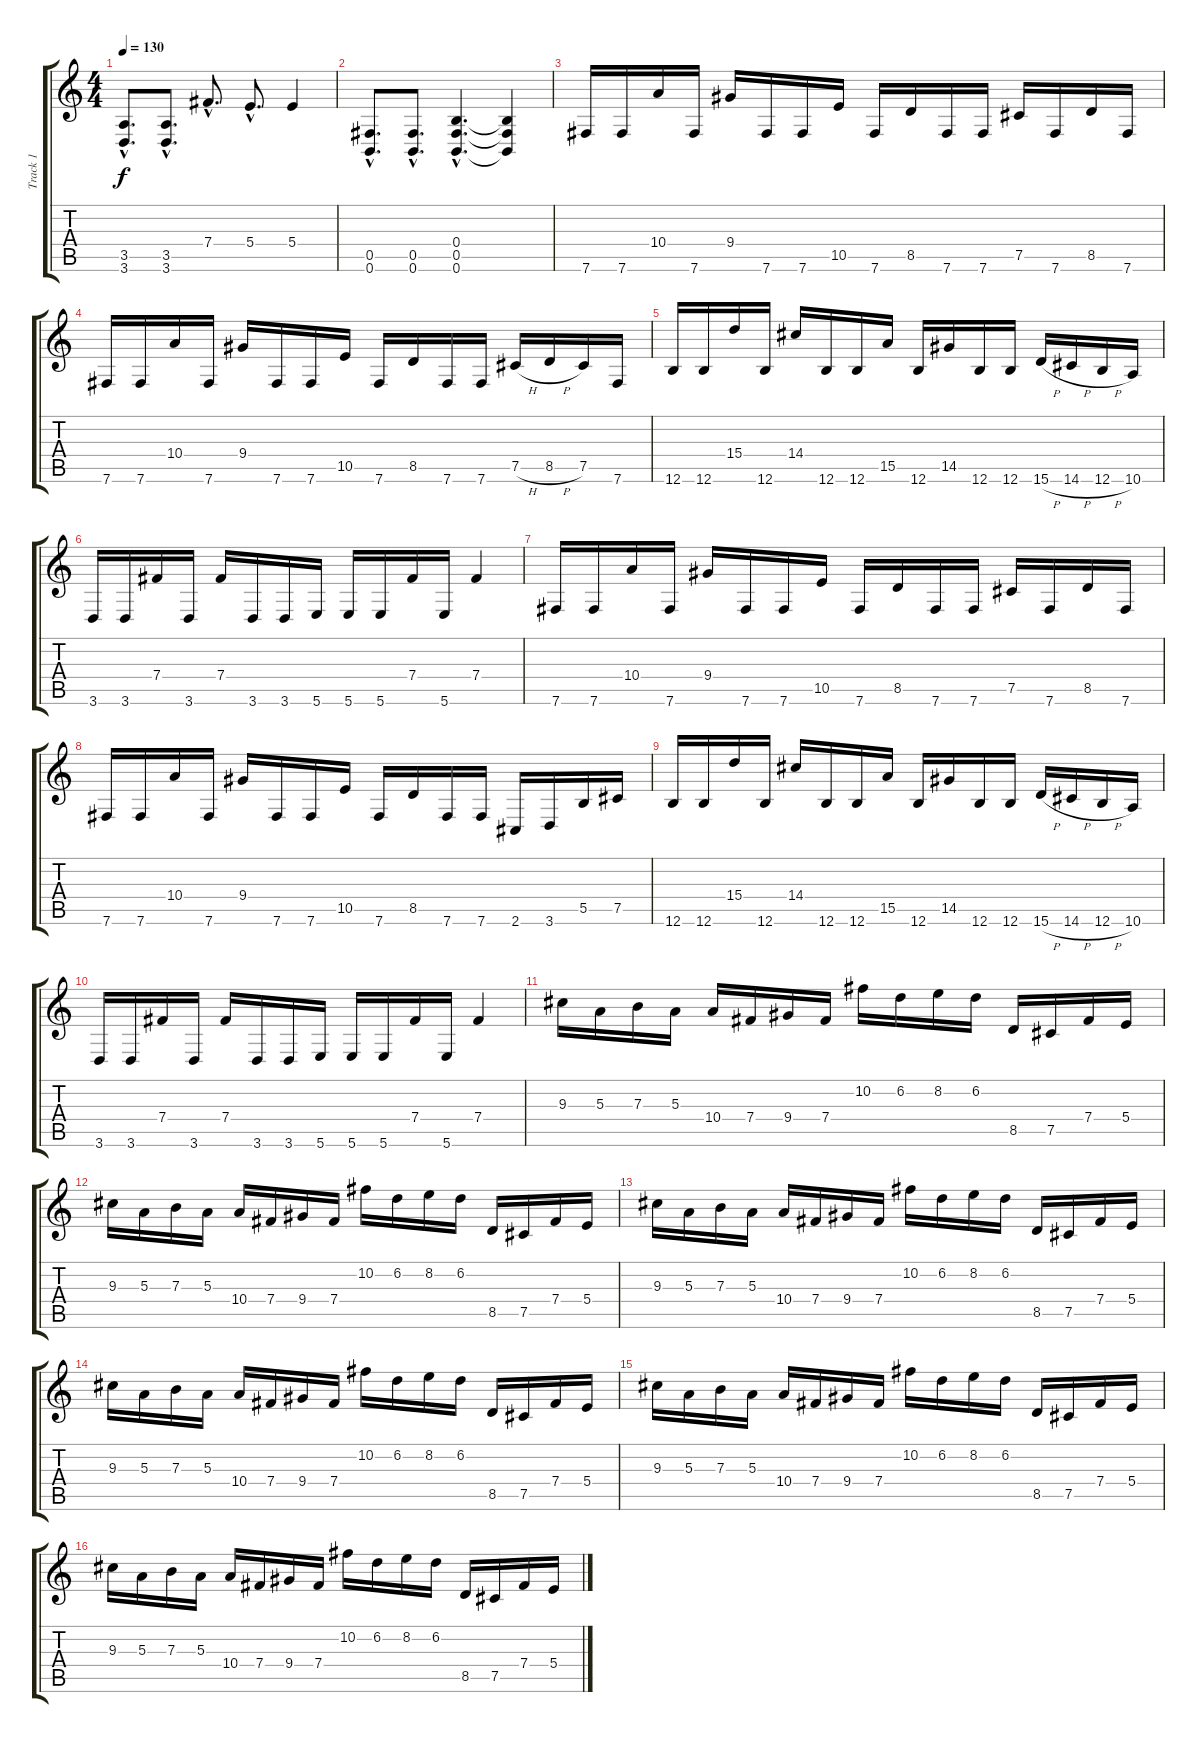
\track ("Track 1" "Track 1") {instrument distortionguitar}
\staff {score tabs}
\tuning (Db4 Ab3 E3 B2 Gb2 B1) {hide}
\ts (4 4)
\tempo 130
\clef g2
\ks c
(3.5{hac} 3.6{hac}).8{d dy f} (3.5{hac} 3.6{hac}).8{d} 7.4{hac}.8{d} 5.4{hac}.8{d} 5.4.4 |
(0.5{hac} 0.6{hac}).8{d} (0.5{hac} 0.6{hac}).8{d} (0.4{hac} 0.5{hac} 0.6{hac}).4{d} (0.4{t} 0.5{t} 0.6{t}).4 |
7.6.16 7.6.16 10.4.16 7.6.16 9.4.16 7.6.16 7.6.16 10.5.16 7.6.16 8.5.16 7.6.16 7.6.16 7.5.16 7.6.16 8.5.16 7.6.16 |
7.6.16 7.6.16 10.4.16 7.6.16 9.4.16 7.6.16 7.6.16 10.5.16 7.6.16 8.5.16 7.6.16 7.6.16 7.5{h}.16 8.5{h}.16 7.5.16 7.6.16 |
12.6.16 12.6.16 15.4.16 12.6.16 14.4.16 12.6.16 12.6.16 15.5.16 12.6.16 14.5.16 12.6.16 12.6.16 15.6{h}.16 14.6{h}.16 12.6{h}.16 10.6.16 |
3.6.16 3.6.16 7.4.16 3.6.16 7.4.16 3.6.16 3.6.16 5.6.16 5.6.16 5.6.16 7.4.16 5.6.16 7.4.4 |
7.6.16 7.6.16 10.4.16 7.6.16 9.4.16 7.6.16 7.6.16 10.5.16 7.6.16 8.5.16 7.6.16 7.6.16 7.5.16 7.6.16 8.5.16 7.6.16 |
7.6.16 7.6.16 10.4.16 7.6.16 9.4.16 7.6.16 7.6.16 10.5.16 7.6.16 8.5.16 7.6.16 7.6.16 2.6.16 3.6.16 5.5.16 7.5.16 |
12.6.16 12.6.16 15.4.16 12.6.16 14.4.16 12.6.16 12.6.16 15.5.16 12.6.16 14.5.16 12.6.16 12.6.16 15.6{h}.16 14.6{h}.16 12.6{h}.16 10.6.16 |
3.6.16 3.6.16 7.4.16 3.6.16 7.4.16 3.6.16 3.6.16 5.6.16 5.6.16 5.6.16 7.4.16 5.6.16 7.4.4 |
9.3.16 5.3.16 7.3.16 5.3.16 10.4.16 7.4.16 9.4.16 7.4.16 10.2.16 6.2.16 8.2.16 6.2.16 8.5.16 7.5.16 7.4.16 5.4.16 |
9.3.16 5.3.16 7.3.16 5.3.16 10.4.16 7.4.16 9.4.16 7.4.16 10.2.16 6.2.16 8.2.16 6.2.16 8.5.16 7.5.16 7.4.16 5.4.16 |
9.3.16 5.3.16 7.3.16 5.3.16 10.4.16 7.4.16 9.4.16 7.4.16 10.2.16 6.2.16 8.2.16 6.2.16 8.5.16 7.5.16 7.4.16 5.4.16 |
9.3.16 5.3.16 7.3.16 5.3.16 10.4.16 7.4.16 9.4.16 7.4.16 10.2.16 6.2.16 8.2.16 6.2.16 8.5.16 7.5.16 7.4.16 5.4.16 |
9.3.16 5.3.16 7.3.16 5.3.16 10.4.16 7.4.16 9.4.16 7.4.16 10.2.16 6.2.16 8.2.16 6.2.16 8.5.16 7.5.16 7.4.16 5.4.16 |
9.3.16 5.3.16 7.3.16 5.3.16 10.4.16 7.4.16 9.4.16 7.4.16 10.2.16 6.2.16 8.2.16 6.2.16 8.5.16 7.5.16 7.4.16 5.4.16
